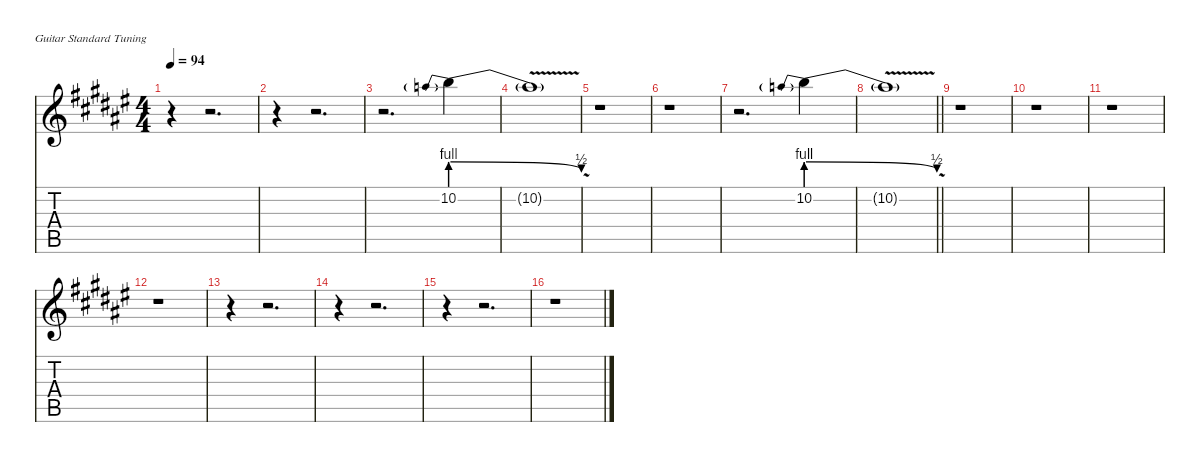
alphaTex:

\defaultSystemsLayout 4
\hideDynamics
\bracketExtendMode nobrackets
\singleTrackTrackNamePolicy hidden
\multiTrackTrackNamePolicy hidden
\otherSystemsTrackNameOrientation horizontal
\track ("Johnny Marr (Slide guitar)" "od.guit.") {instrument overdrivenguitar}
\staff {score tabs}
\tuning (E4 B3 G3 D3 A2 E2)
\ts (4 4)
\tempo 94
\clef g2
\ks f#
r.4{dy f beam Down} r.2{d beam Down} |
r.4{beam Down} r.2{d beam Down} |
r.2{d beam Down} 10.2{be (prebendrelease 0 4 60 2)}.4{beam Down} |
10.2{v t}.1{beam Down} |
r.1{beam Down} |
r.1{beam Down} |
r.2{d beam Down} 10.2{be (prebendrelease 0 4 60 2)}.4{beam Down} |
\barLineRight lightlight
10.2{v t}.1{beam Down} |
r.1{beam Down} |
r.1{beam Down} |
r.1{beam Down} |
r.1{beam Down} |
r.4{beam Down} r.2{d beam Down} |
r.4{beam Down} r.2{d beam Down} |
r.4{beam Down} r.2{d beam Down} |
r.1{beam Down}
